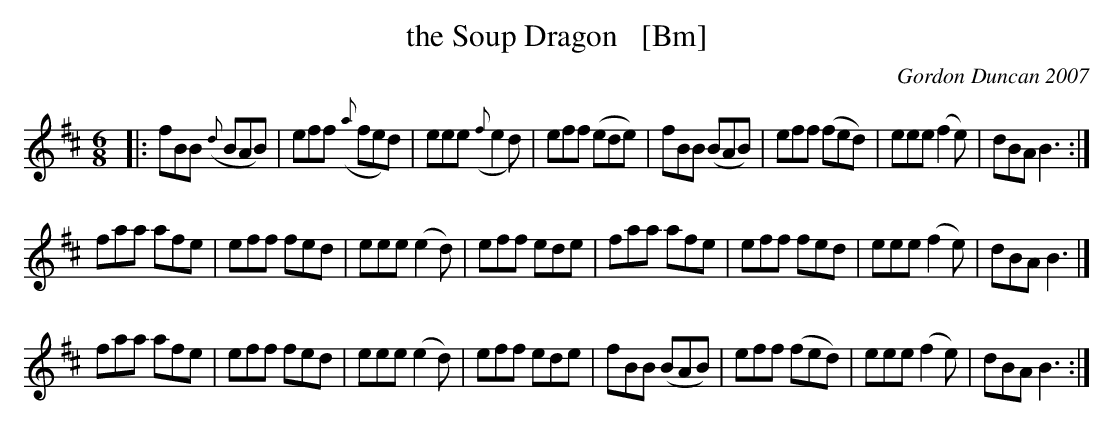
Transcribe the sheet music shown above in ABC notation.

X:1
T: the Soup Dragon   [Bm]
C: Gordon Duncan 2007
M: 6/8
L: 1/8
K: Bm
|:\
fBB ({d}BAB) | eff ({a}fed) | eee ({f}e2d) | eff (ede) |\
fBB (BAB) | eff (fed) | eee (f2e) | dBA B3 :|
faa afe | eff fed | eee (e2d) | eff ede |\
faa afe | eff fed | eee (f2e) | dBA B3 |]
faa afe | eff fed | eee (e2d) | eff ede |\
fBB (BAB) | eff (fed) | eee (f2e) | dBA B3 :|
